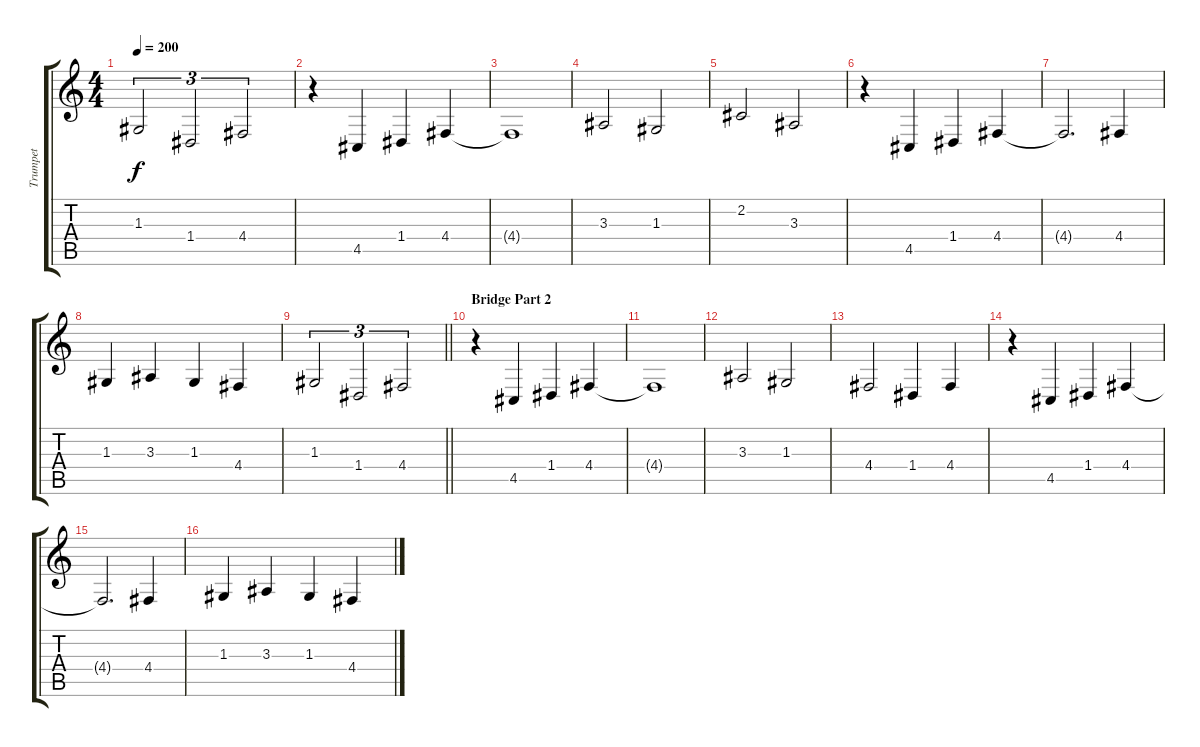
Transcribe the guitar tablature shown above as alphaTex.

\track ("Trumpet" "Trumpet") {instrument trumpet}
\staff {score tabs}
\tuning (E4 B3 G3 D3 A2 E2) {hide}
\ts (4 4)
\tempo 200
\clef g2
\ks c
1.3.2{tu (3 2) dy f} 1.4.2{tu (3 2)} 4.4.2{tu (3 2)} |
r.4 4.5.4 1.4.4 4.4.4 |
4.4{t}.1 |
3.3.2 1.3.2 |
2.2.2 3.3.2 |
r.4 4.5.4 1.4.4 4.4.4 |
4.4{t}.2{d} 4.4.4 |
1.3.4 3.3.4 1.3.4 4.4.4 |
\barLineRight lightlight
1.3.2{tu (3 2)} 1.4.2{tu (3 2)} 4.4.2{tu (3 2)} |
\section ("" "Bridge Part 2")
r.4 4.5.4 1.4.4 4.4.4 |
4.4{t}.1 |
3.3.2 1.3.2 |
4.4.2 1.4.4 4.4.4 |
r.4 4.5.4 1.4.4 4.4.4 |
4.4{t}.2{d} 4.4.4 |
1.3.4 3.3.4 1.3.4 4.4.4
